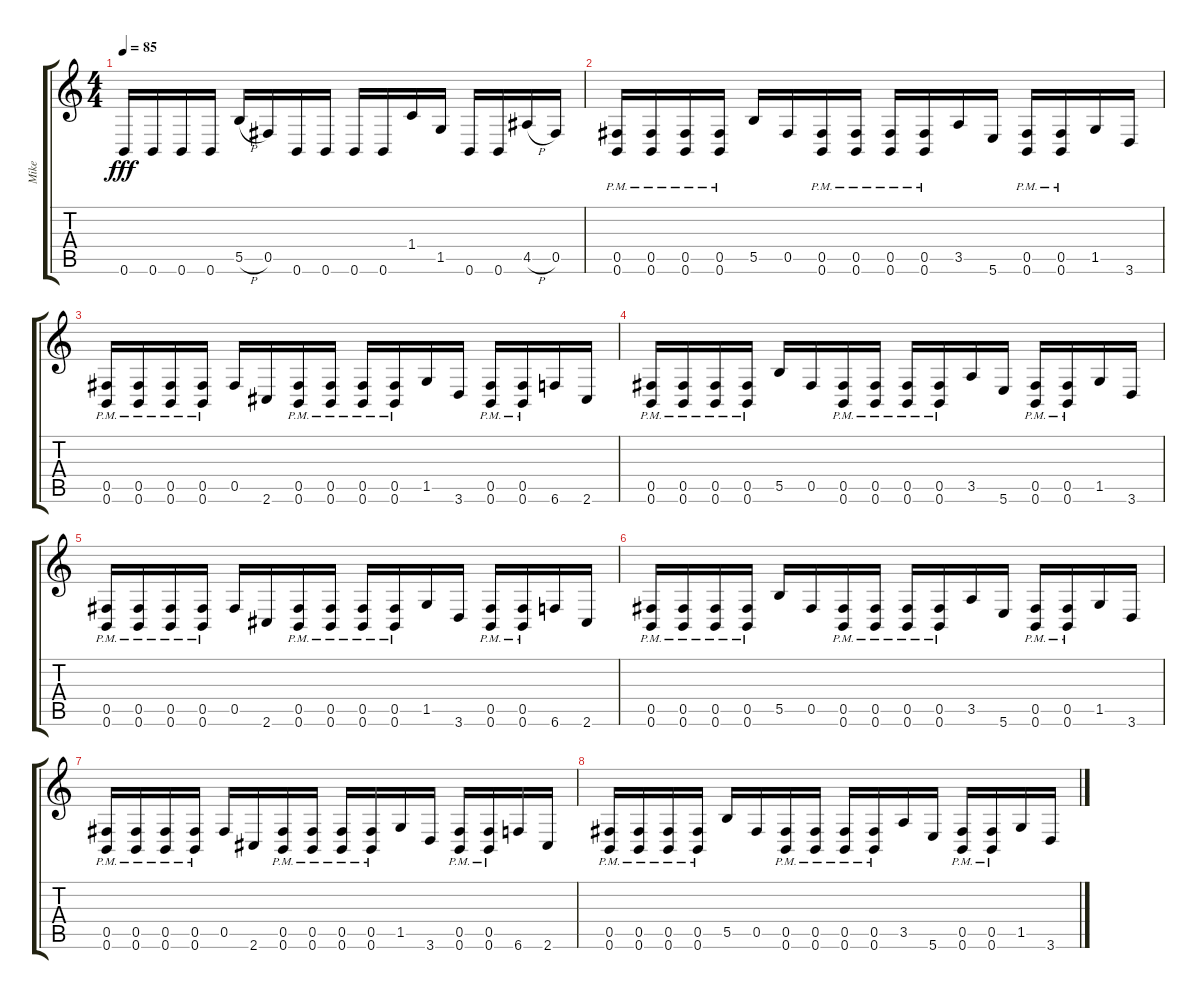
\track ("Mike" "Mike") {instrument distortionguitar}
\staff {score tabs}
\tuning (Db4 Ab3 E3 B2 Gb2 B1) {hide}
\ts (4 4)
\tempo 85
\clef g2
\ks c
0.6.16{dy fff} 0.6.16 0.6.16 0.6.16 5.5{h}.16 0.5.16 0.6.16 0.6.16 0.6.16 0.6.16 1.4.16 1.5.16 0.6.16 0.6.16 4.5{h}.16 0.5.16 |
(0.5{pm} 0.6{pm}).16 (0.5{pm} 0.6{pm}).16 (0.5{pm} 0.6{pm}).16 (0.5{pm} 0.6{pm}).16 5.5.16 0.5.16 (0.5{pm} 0.6{pm}).16 (0.5{pm} 0.6{pm}).16 (0.5{pm} 0.6{pm}).16 (0.5{pm} 0.6{pm}).16 3.5.16 5.6.16 (0.5{pm} 0.6{pm}).16 (0.5{pm} 0.6{pm}).16 1.5.16 3.6.16 |
(0.5{pm} 0.6{pm}).16 (0.5{pm} 0.6{pm}).16 (0.5{pm} 0.6{pm}).16 (0.5{pm} 0.6{pm}).16 0.5.16 2.6.16 (0.5{pm} 0.6{pm}).16 (0.5{pm} 0.6{pm}).16 (0.5{pm} 0.6{pm}).16 (0.5{pm} 0.6{pm}).16 1.5.16 3.6.16 (0.5{pm} 0.6{pm}).16 (0.5{pm} 0.6{pm}).16 6.6.16 2.6.16 |
(0.5{pm} 0.6{pm}).16 (0.5{pm} 0.6{pm}).16 (0.5{pm} 0.6{pm}).16 (0.5{pm} 0.6{pm}).16 5.5.16 0.5.16 (0.5{pm} 0.6{pm}).16 (0.5{pm} 0.6{pm}).16 (0.5{pm} 0.6{pm}).16 (0.5{pm} 0.6{pm}).16 3.5.16 5.6.16 (0.5{pm} 0.6{pm}).16 (0.5{pm} 0.6{pm}).16 1.5.16 3.6.16 |
(0.5{pm} 0.6{pm}).16 (0.5{pm} 0.6{pm}).16 (0.5{pm} 0.6{pm}).16 (0.5{pm} 0.6{pm}).16 0.5.16 2.6.16 (0.5{pm} 0.6{pm}).16 (0.5{pm} 0.6{pm}).16 (0.5{pm} 0.6{pm}).16 (0.5{pm} 0.6{pm}).16 1.5.16 3.6.16 (0.5{pm} 0.6{pm}).16 (0.5{pm} 0.6{pm}).16 6.6.16 2.6.16 |
(0.5{pm} 0.6{pm}).16 (0.5{pm} 0.6{pm}).16 (0.5{pm} 0.6{pm}).16 (0.5{pm} 0.6{pm}).16 5.5.16 0.5.16 (0.5{pm} 0.6{pm}).16 (0.5{pm} 0.6{pm}).16 (0.5{pm} 0.6{pm}).16 (0.5{pm} 0.6{pm}).16 3.5.16 5.6.16 (0.5{pm} 0.6{pm}).16 (0.5{pm} 0.6{pm}).16 1.5.16 3.6.16 |
(0.5{pm} 0.6{pm}).16 (0.5{pm} 0.6{pm}).16 (0.5{pm} 0.6{pm}).16 (0.5{pm} 0.6{pm}).16 0.5.16 2.6.16 (0.5{pm} 0.6{pm}).16 (0.5{pm} 0.6{pm}).16 (0.5{pm} 0.6{pm}).16 (0.5{pm} 0.6{pm}).16 1.5.16 3.6.16 (0.5{pm} 0.6{pm}).16 (0.5{pm} 0.6{pm}).16 6.6.16 2.6.16 |
(0.5{pm} 0.6{pm}).16 (0.5{pm} 0.6{pm}).16 (0.5{pm} 0.6{pm}).16 (0.5{pm} 0.6{pm}).16 5.5.16 0.5.16 (0.5{pm} 0.6{pm}).16 (0.5{pm} 0.6{pm}).16 (0.5{pm} 0.6{pm}).16 (0.5{pm} 0.6{pm}).16 3.5.16 5.6.16 (0.5{pm} 0.6{pm}).16 (0.5{pm} 0.6{pm}).16 1.5.16 3.6.16
